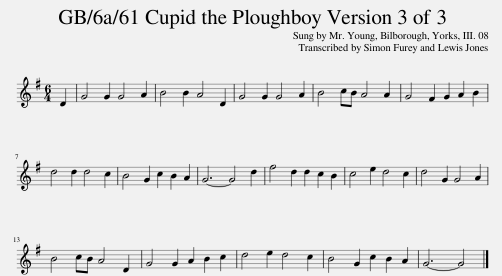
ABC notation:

X:1
L:1/8
M:6/4
I:linebreak $
K:G
V:1 treble
V:1
 D2 | G4 G2 G4 A2 | B4 B2 A4 D2 | G4 G2 G4 A2 | B4 cB A4 A2 | %5
 G4 F2 G2 A2 B2 |$ d4 d2 d4 c2 | B4 G2 c2 B2 A2 | G6- G4 d2 | f4 d2 d2 c2 B2 | %10
 c4 e2 d4 c2 | d4 G2 G4 A2 |$ B4 cB A4 D2 | G4 G2 A2 B2 c2 | d4 e2 d4 c2 | %15
 B4 G2 c2 B2 A2 | G6- G4 |] %17
